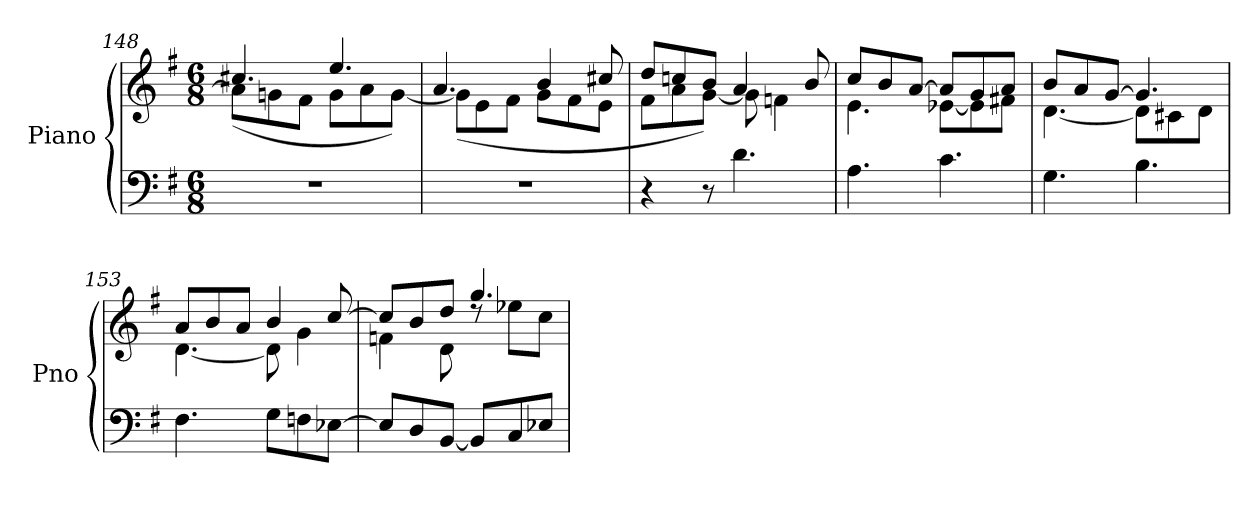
**kern	**kern
*part1	*part1
*staff2	*staff1
*I"Piano	*
*I'Pno	*
*clefF4	*clefG2
*k[f#]	*k[f#]
*M6/8	*M6/8
=148	=148
*	*^
2.r	4.cc#X/	(8a\L]
.	.	8gn\
.	.	8f#\J
.	4.ee/	8g\L
.	.	8a\
.	.	[8g\J)
=149	=149	=149
2.r	4.a/	(8g\L]
.	.	8e\
.	.	8f#\J
.	4b/	8g\L
.	.	8f#\
.	8cc#X/	8e\J
!!LO:LB:g=z	!!
=150	=150	=150
4r	8dd/L	8f#\L
.	8ccn/	8a\
8r	8b/J	[8g\J)
4.d\	4a/	8g\]
.	.	4fn\
.	8b/	.
=151	=151	=151
4.A\	8cc/L	4.e\
.	8b/	.
.	[8a/J	.
4.c\	8a/L]	[8e-X\L
.	8g/	8e-\]
.	8a/J	8f#X\J
=152	=152	=152
4.G\	8b/L	[4.d\
.	8a/	.
.	[8g/J	.
4.B\	4.g/]	8d\L]
.	.	8c#X\
.	.	8d\J
=153	=153	=153
4.F#\	8a/L	[4.d\
.	8b/	.
.	8a/J	.
8G\L	4b/	8d\]
8Fn\	.	4g\
[8E-X\J	[8cc/	.
=154	=154	=154
8E-/L]	8cc/L]	4fn\
8D/	8b/	.
[8BB/J	8dd/J	8d\
8BB/L]	4.gg/	8rdd
8C/	.	8ee-X\L
8E-X/J	.	8cc\J
*	*v	*v
=	=
*-	*-
